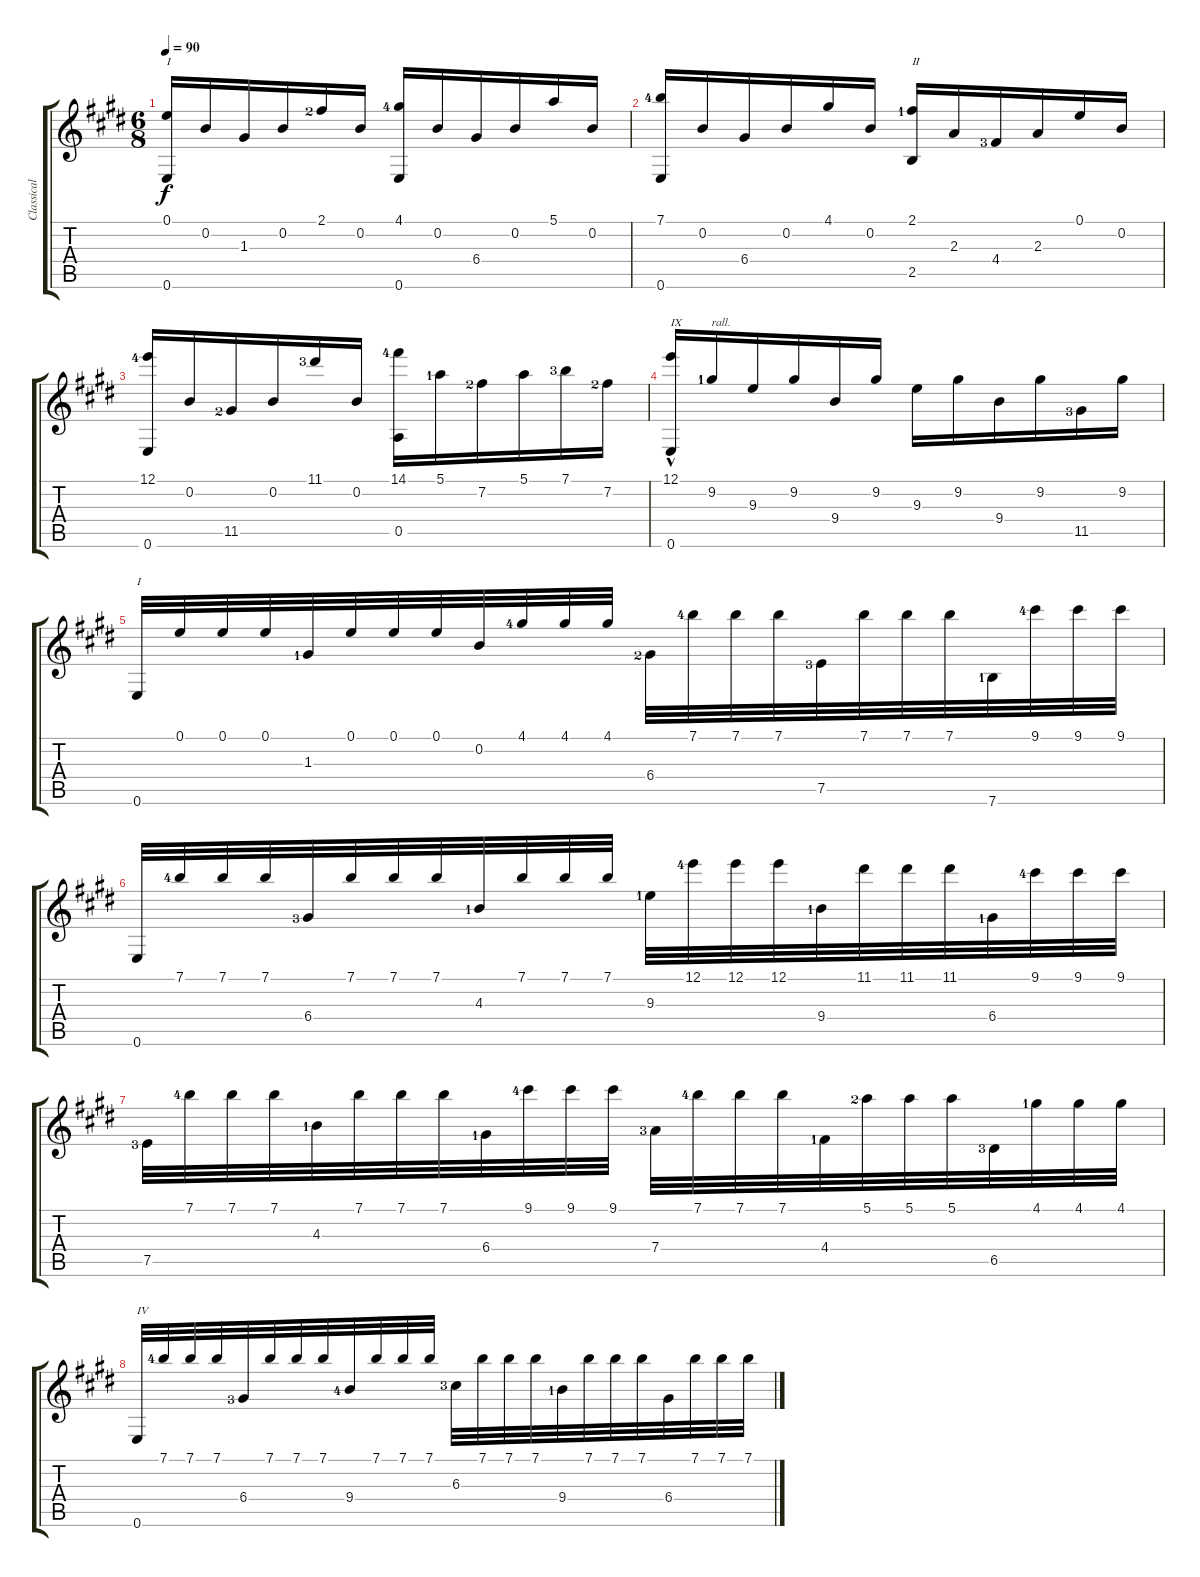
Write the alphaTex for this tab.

\track ("Classical" "Classical") {instrument acousticguitarnylon}
\staff {score tabs}
\tuning (E4 B3 G3 D3 A2 E2) {hide}
\ts (6 8)
\tempo 90
\clef g2
\ks e
(0.1 0.6).16{txt "I" dy f} 0.2.16 1.3.16 0.2.16 2.1{lf 3}.16 0.2.16 (4.1{lf 5} 0.6).16 0.2.16 6.4.16 0.2.16 5.1.16 0.2.16 |
(7.1{lf 5} 0.6).16 0.2.16 6.4.16 0.2.16 4.1.16 0.2.16 (2.1{lf 2} 2.5).16{txt "II"} 2.3.16 4.4{lf 4}.16 2.3.16 0.1.16 0.2.16 |
(12.1{lf 5} 0.6).16 0.2.16 11.5{lf 3}.16 0.2.16 11.1{lf 4}.16 0.2.16 (14.1{lf 5} 0.5).16 5.1{lf 2}.16 7.2{lf 3}.16 5.1.16 7.1{lf 4}.16 7.2{lf 3}.16 |
(12.1{hac} 0.6).16{txt "IX"} 9.2{lf 2}.16{txt "rall."} 9.3.16 9.2.16 9.4.16 9.2.16 9.3.16 9.2.16 9.4.16 9.2.16 11.5{lf 4}.16 9.2.16 |
0.6.32{txt "I"} 0.1.32 0.1.32 0.1.32 1.3{lf 2}.32 0.1.32 0.1.32 0.1.32 0.2.32 4.1{lf 5}.32 4.1.32 4.1.32 6.4{lf 3}.32 7.1{lf 5}.32 7.1.32 7.1.32 7.5{lf 4}.32 7.1.32 7.1.32 7.1.32 7.6{lf 2}.32 9.1{lf 5}.32 9.1.32 9.1.32 |
0.6.32 7.1{lf 5}.32 7.1.32 7.1.32 6.4{lf 4}.32 7.1.32 7.1.32 7.1.32 4.3{lf 2}.32 7.1.32 7.1.32 7.1.32 9.3{lf 2}.32 12.1{lf 5}.32 12.1.32 12.1.32 9.4{lf 2}.32 11.1.32 11.1.32 11.1.32 6.4{lf 2}.32 9.1{lf 5}.32 9.1.32 9.1.32 |
7.5{lf 4}.32 7.1{lf 5}.32 7.1.32 7.1.32 4.3{lf 2}.32 7.1.32 7.1.32 7.1.32 6.4{lf 2}.32 9.1{lf 5}.32 9.1.32 9.1.32 7.4{lf 4}.32 7.1{lf 5}.32 7.1.32 7.1.32 4.4{lf 2}.32 5.1{lf 3}.32 5.1.32 5.1.32 6.5{lf 4}.32 4.1{lf 2}.32 4.1.32 4.1.32 |
0.6.32{txt "IV"} 7.1{lf 5}.32 7.1.32 7.1.32 6.4{lf 4}.32 7.1.32 7.1.32 7.1.32 9.4{lf 5}.32 7.1.32 7.1.32 7.1.32 6.3{lf 4}.32 7.1.32 7.1.32 7.1.32 9.4{lf 2}.32 7.1.32 7.1.32 7.1.32 6.4.32 7.1.32 7.1.32 7.1.32
